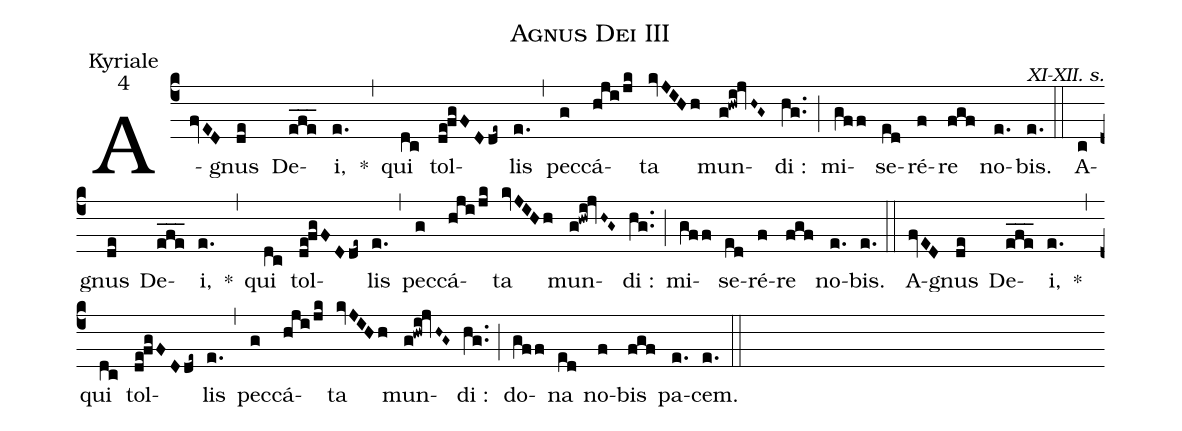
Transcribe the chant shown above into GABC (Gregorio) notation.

name:Agnus Dei III;
office-part:Kyriale;
mode:4;
commentary:XI-XII. s.;
%%
(c4) A(fvED)gnus(de) De(efe___)i,(e.) *(,) qui(dc) tol(de!fgFDde~)lis(e.) (,) pec(g)cá(hji/jk)ta(kvJIHh) mun(g!hwi!jvH~G~)di :(hg..) (;) mi(gff)se(ed)ré(f)re(fgf) no(e.)bis.(e.) (::)
A(c)gnus(de) De(efe___)i,(e.) *(,) qui(dc) tol(de!fgFDde~)lis(e.) (,) pec(g)cá(hji/jk)ta(kvJIHh) mun(g!hwi!jvH~G~)di :(hg..) (;) mi(gff)se(ed)ré(f)re(fgf) no(e.)bis.(e.) (::)
A(fvED)gnus(de) De(efe___)i,(e.) *(,) qui(dc) tol(de!fgFDde~)lis(e.) (,) pec(g)cá(hji/jk)ta(kvJIHh) mun(g!hwi!jvH~G~)di :(hg..) (;) do(gff)na(ed) no(f)bis(fgf) pa(e.)cem.(e.) (::)
